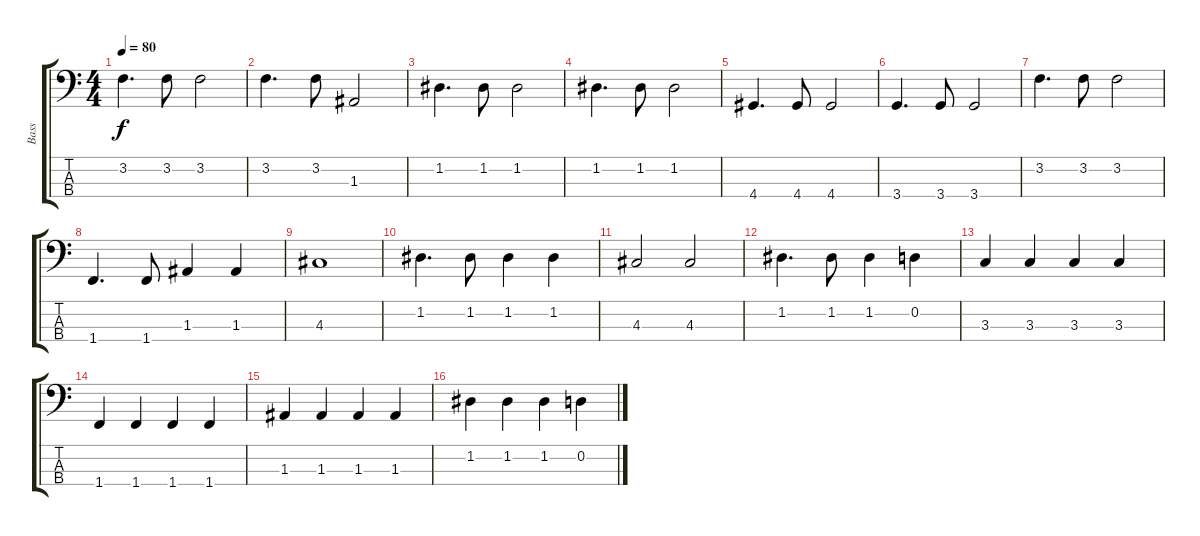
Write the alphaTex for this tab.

\track ("Bass" "Bass") {instrument electricbassfinger}
\staff {score tabs}
\tuning (G2 D2 A1 E1) {hide}
\ts (4 4)
\tempo 80
\clef f4
\ks c
3.2.4{d dy f} 3.2.8 3.2.2 |
3.2.4{d} 3.2.8 1.3.2 |
1.2.4{d} 1.2.8 1.2.2 |
1.2.4{d} 1.2.8 1.2.2 |
4.4.4{d} 4.4.8 4.4.2 |
3.4.4{d} 3.4.8 3.4.2 |
3.2.4{d} 3.2.8 3.2.2 |
1.4.4{d} 1.4.8 1.3.4 1.3.4 |
4.3.1 |
1.2.4{d} 1.2.8 1.2.4 1.2.4 |
4.3.2 4.3.2 |
1.2.4{d} 1.2.8 1.2.4 0.2.4 |
3.3.4 3.3.4 3.3.4 3.3.4 |
1.4.4 1.4.4 1.4.4 1.4.4 |
1.3.4 1.3.4 1.3.4 1.3.4 |
1.2.4 1.2.4 1.2.4 0.2.4
